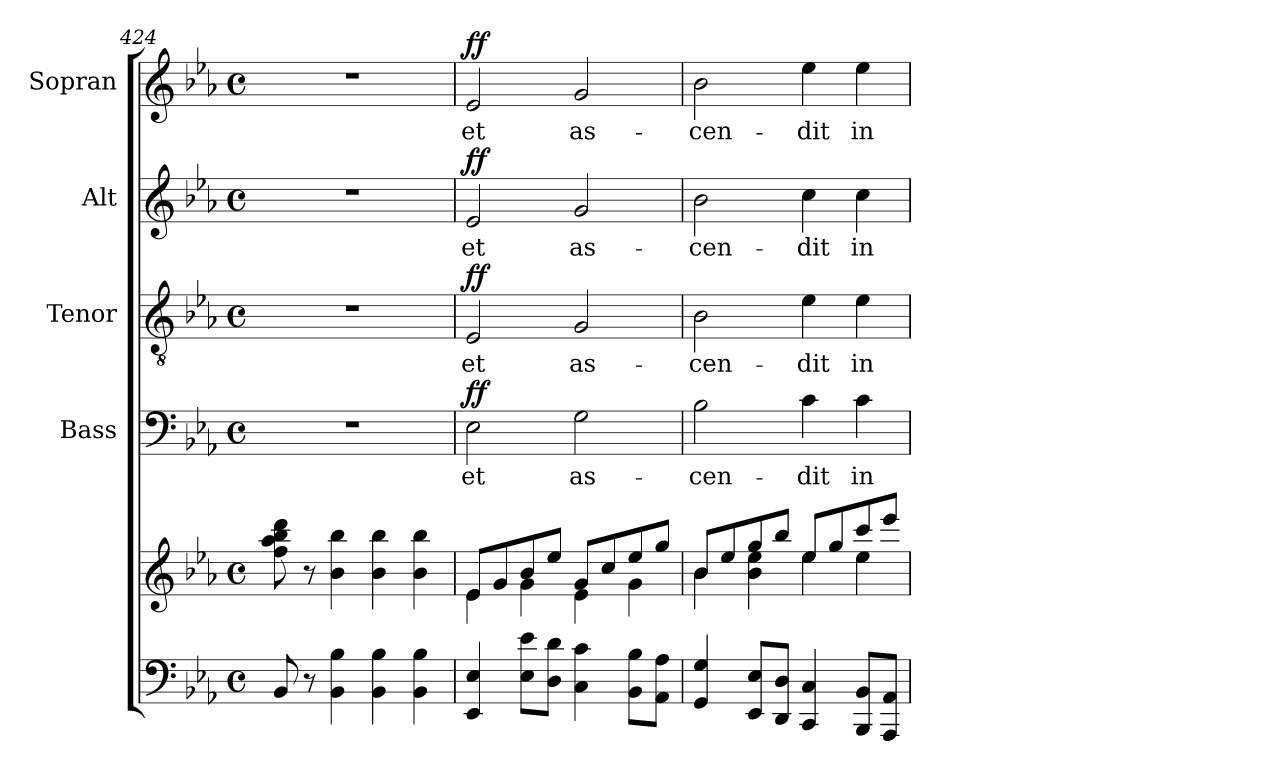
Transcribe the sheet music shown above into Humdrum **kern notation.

**kern	**kern	**kern	**text	**dynam	**kern	**text	**dynam	**kern	**text	**dynam	**kern	**text	**dynam
*part5	*part5	*part4	*part4	*part4	*part3	*part3	*part3	*part2	*part2	*part2	*part1	*part1	*part1
*staff6	*staff5	*staff4	*staff4	*staff4	*staff3	*staff3	*staff3	*staff2	*staff2	*staff2	*staff1	*staff1	*staff1
*	*	*I"Bass	*	*	*I"Tenor	*	*	*I"Alt	*	*	*I"Sopran	*	*
*	*	*I'B.	*	*	*I'T.	*	*	*I'A.	*	*	*I'S.	*	*
*clefF4	*clefG2	*clefF4	*	*	*clefGv2	*	*	*clefG2	*	*	*clefG2	*	*
*k[b-e-a-]	*k[b-e-a-]	*k[b-e-a-]	*	*	*k[b-e-a-]	*	*	*k[b-e-a-]	*	*	*k[b-e-a-]	*	*
*E-:	*E-:	*E-:	*	*	*E-:	*	*	*E-:	*	*	*E-:	*	*
*M4/4	*M4/4	*M4/4	*	*	*M4/4	*	*	*M4/4	*	*	*M4/4	*	*
*met(c)	*met(c)	*met(c)	*	*	*met(c)	*	*	*met(c)	*	*	*met(c)	*	*
=424	=424	=424	=424	=424	=424	=424	=424	=424	=424	=424	=424	=424	=424
8BB-/	8ff\ 8aa-\ 8bb-\ 8ddd\	1r	.	.	1r	.	.	1r	.	.	1r	.	.
8r	8r	.	.	.	.	.	.	.	.	.	.	.	.
4BB-\ 4B-\	4b-\ 4bb-\	.	.	.	.	.	.	.	.	.	.	.	.
4BB-\ 4B-\	4b-\ 4bb-\	.	.	.	.	.	.	.	.	.	.	.	.
4BB-\ 4B-\	4b-\ 4bb-\	.	.	.	.	.	.	.	.	.	.	.	.
=425	=425	=425	=425	=425	=425	=425	=425	=425	=425	=425	=425	=425	=425
*	*^	*	*	*	*	*	*	*	*	*	*	*	*
!	!	!	!	!LO:LY:b	!LO:DY:a	!	!LO:LY:b	!LO:DY:a	!	!LO:LY:b	!LO:DY:a	!	!LO:LY:b	!LO:DY:a
4EE-/ 4E-/	8e-/L	4e-\	2E-\	et	ff	2E-/	et	ff	2e-/	et	ff	2e-/	et	ff
.	8g/	.	.	.	.	.	.	.	.	.	.	.	.	.
8E-\ 8e-\L	8b-/	4g\	.	.	.	.	.	.	.	.	.	.	.	.
8D\ 8d\J	8ee-/J	.	.	.	.	.	.	.	.	.	.	.	.	.
!	!	!	!	!LO:LY:b	!	!	!LO:LY:b	!	!	!LO:LY:b	!	!	!LO:LY:b	!
4C\ 4c\	8g/L	4e-\	2G\	as-	.	2G/	as-	.	2g/	as-	.	2g/	as-	.
.	8cc/	.	.	.	.	.	.	.	.	.	.	.	.	.
8BB-\ 8B-\L	8ee-/	4g\	.	.	.	.	.	.	.	.	.	.	.	.
8AA-\ 8A-\J	8gg/J	.	.	.	.	.	.	.	.	.	.	.	.	.
=426	=426	=426	=426	=426	=426	=426	=426	=426	=426	=426	=426	=426	=426	=426
!	!	!	!	!LO:LY:b	!	!	!LO:LY:b	!	!	!LO:LY:b	!	!	!LO:LY:b	!
4GG/ 4G/	8b-/L	4b-\	2B-\	-cen-	.	2B-\	-cen-	.	2b-\	-cen-	.	2b-\	-cen-	.
.	8ee-/	.	.	.	.	.	.	.	.	.	.	.	.	.
8EE-/ 8E-/L	8gg/	4b-\ 4ee-\	.	.	.	.	.	.	.	.	.	.	.	.
8DD/ 8D/J	8bb-/J	.	.	.	.	.	.	.	.	.	.	.	.	.
!	!	!	!	!LO:LY:b	!	!	!LO:LY:b	!	!	!LO:LY:b	!	!	!LO:LY:b	!
4CC/ 4C/	8ee-/L	4ee-\	4c\	-dit	.	4e-\	-dit	.	4cc\	-dit	.	4ee-\	-dit	.
.	8gg/	.	.	.	.	.	.	.	.	.	.	.	.	.
!	!	!	!	!LO:LY:b	!	!	!LO:LY:b	!	!	!LO:LY:b	!	!	!LO:LY:b	!
8BBB-/ 8BB-/L	8ccc/	4ee-\	4c\	in	.	4e-\	in	.	4cc\	in	.	4ee-\	in	.
8AAA-/ 8AA-/J	8eee-/J	.	.	.	.	.	.	.	.	.	.	.	.	.
*	*v	*v	*	*	*	*	*	*	*	*	*	*	*	*
=	=	=	=	=	=	=	=	=	=	=	=	=	=
*-	*-	*-	*-	*-	*-	*-	*-	*-	*-	*-	*-	*-	*-
